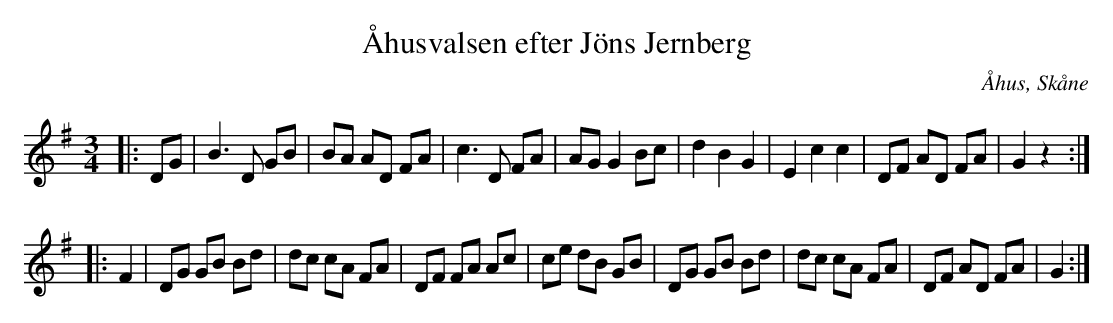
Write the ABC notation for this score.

X:1
T:Åhusvalsen efter Jöns Jernberg
O:Åhus, Skåne
M:3/4
L:1/8
K:G
|: DG | B3 D GB | BA AD FA | c3 D FA | AG G2 Bc | d2 B2 G2 | E2 c2 c2 | DF AD FA | G2 z2 :|
|: F2 | DG GB Bd | dc cA FA | DF FA Ac | ce dB GB | DG GB Bd | dc cA FA | DF AD FA | G2 :|
